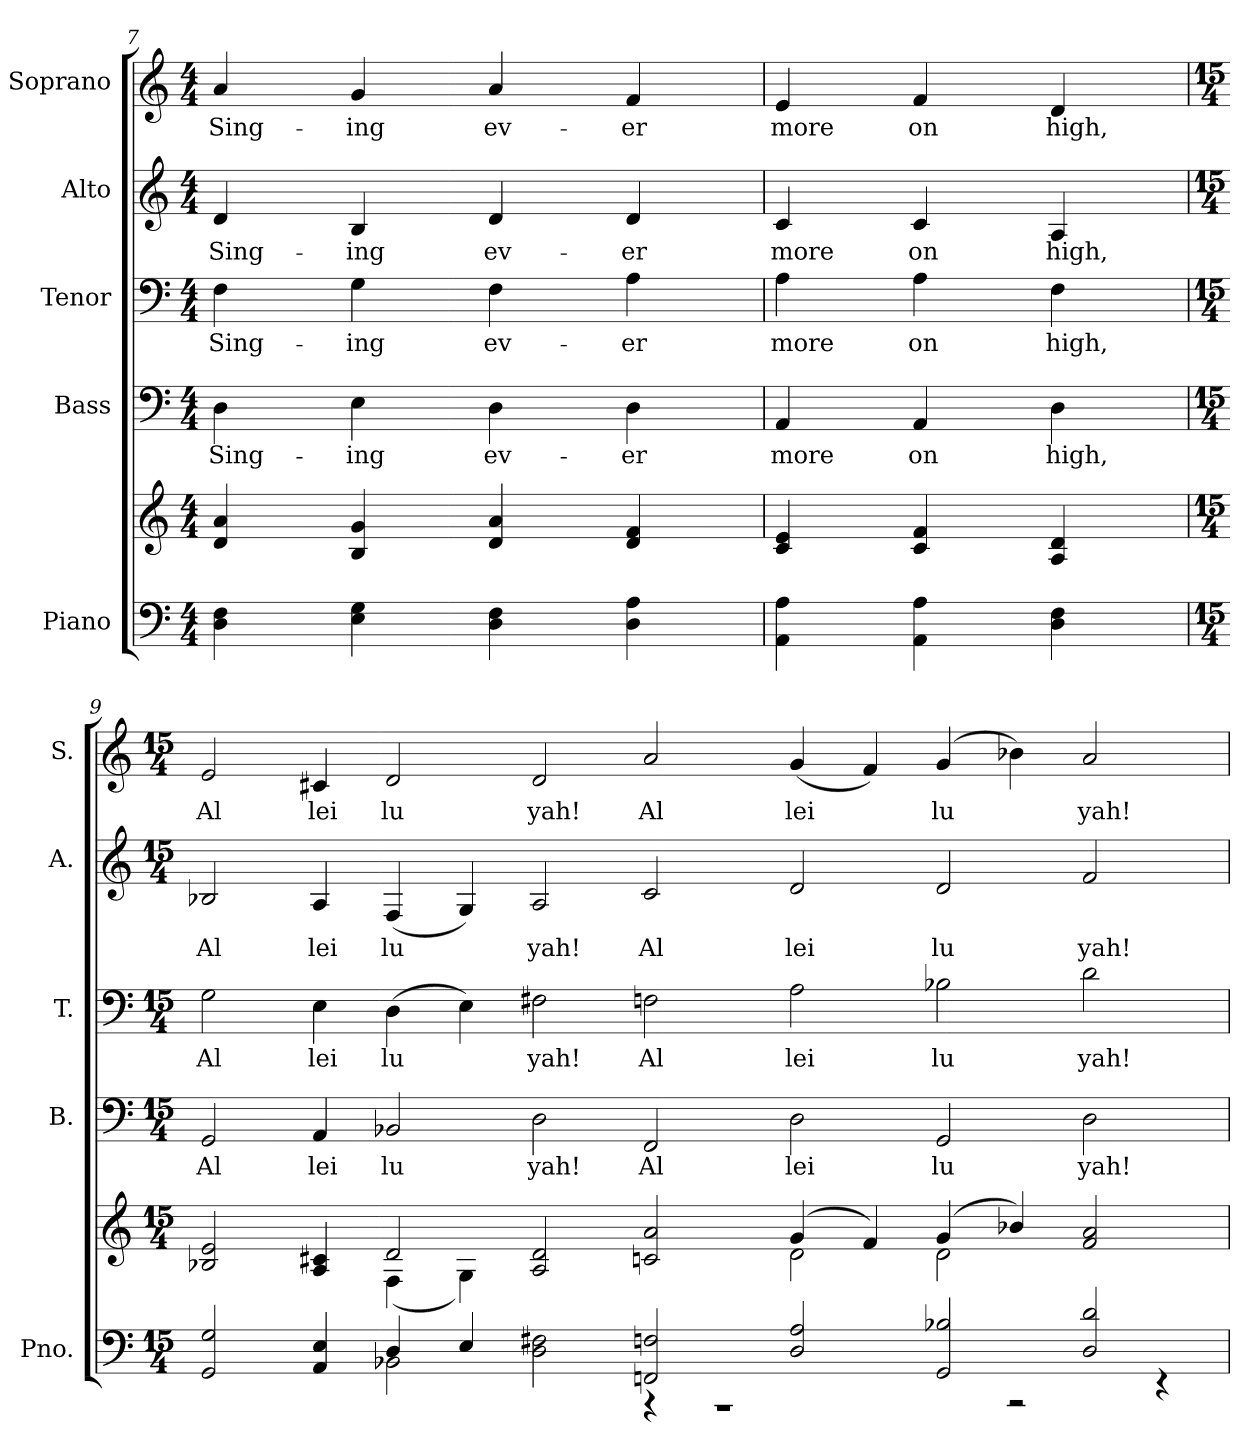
**kern	**kern	**kern	**text	**kern	**text	**kern	**text	**kern	**text
*part5	*part5	*part4	*part4	*part3	*part3	*part2	*part2	*part1	*part1
*staff6	*staff5	*staff4	*staff4	*staff3	*staff3	*staff2	*staff2	*staff1	*staff1
*I"Piano	*	*I"Bass	*	*I"Tenor	*	*I"Alto	*	*I"Soprano	*
*I'Pno.	*	*I'B.	*	*I'T.	*	*I'A.	*	*I'S.	*
!!LO:PB:g=z
*clefF4	*clefG2	*clefF4	*	*clefF4	*	*clefG2	*	*clefG2	*
*k[]	*k[]	*k[]	*	*k[]	*	*k[]	*	*k[]	*
*C:	*C:	*C:	*	*C:	*	*C:	*	*C:	*
*M4/4	*M4/4	*M4/4	*	*M4/4	*	*M4/4	*	*M4/4	*
=7	=7	=7	=7	=7	=7	=7	=7	=7	=7
!	!	!	!LO:LY:b:color=#000000	!	!	!	!	!	!
!	!	!	!	!	!LO:LY:b:color=#000000	!	!	!	!
!	!	!	!	!	!	!	!LO:LY:b:color=#000000	!	!
!	!	!	!	!	!	!	!	!	!LO:LY:b:color=#000000
4Di\ 4Fi	4di/ 4ai	4Di\	Sing-	4Fi\	Sing-	4di/	Sing-	4ai/	Sing-
!	!	!	!LO:LY:b:color=#000000	!	!	!	!	!	!
!	!	!	!	!	!LO:LY:b:color=#000000	!	!	!	!
!	!	!	!	!	!	!	!LO:LY:b:color=#000000	!	!
!	!	!	!	!	!	!	!	!	!LO:LY:b:color=#000000
4Ei\ 4Gi	4Bi/ 4gi	4Ei\	-ing	4Gi\	-ing	4Bi/	-ing	4gi/	-ing
!	!	!	!LO:LY:b:color=#000000	!	!	!	!	!	!
!	!	!	!	!	!LO:LY:b:color=#000000	!	!	!	!
!	!	!	!	!	!	!	!LO:LY:b:color=#000000	!	!
!	!	!	!	!	!	!	!	!	!LO:LY:b:color=#000000
4Di\ 4Fi	4di/ 4ai	4Di\	ev-	4Fi\	ev-	4di/	ev-	4ai/	ev-
!	!	!	!LO:LY:b:color=#000000	!	!	!	!	!	!
!	!	!	!	!	!LO:LY:b:color=#000000	!	!	!	!
!	!	!	!	!	!	!	!LO:LY:b:color=#000000	!	!
!	!	!	!	!	!	!	!	!	!LO:LY:b:color=#000000
4Di\ 4Ai	4di/ 4fi	4Di\	-er	4Ai\	-er	4di/	-er	4fi/	-er
=8	=8	=8	=8	=8	=8	=8	=8	=8	=8
!	!	!	!LO:LY:b:color=#000000	!	!	!	!	!	!
!	!	!	!	!	!LO:LY:b:color=#000000	!	!	!	!
!	!	!	!	!	!	!	!LO:LY:b:color=#000000	!	!
!	!	!	!	!	!	!	!	!	!LO:LY:b:color=#000000
4AAi\ 4Ai	4ci/ 4ei	4AAi/	more	4Ai\	more	4ci/	more	4ei/	more
!	!	!	!LO:LY:b:color=#000000	!	!	!	!	!	!
!	!	!	!	!	!LO:LY:b:color=#000000	!	!	!	!
!	!	!	!	!	!	!	!LO:LY:b:color=#000000	!	!
!	!	!	!	!	!	!	!	!	!LO:LY:b:color=#000000
4AAi\ 4Ai	4ci/ 4fi	4AAi/	on	4Ai\	on	4ci/	on	4fi/	on
!	!	!	!LO:LY:b:color=#000000	!	!	!	!	!	!
!	!	!	!	!	!LO:LY:b:color=#000000	!	!	!	!
!	!	!	!	!	!	!	!LO:LY:b:color=#000000	!	!
!	!	!	!	!	!	!	!	!	!LO:LY:b:color=#000000
4Di\ 4Fi	4Ai/ 4di	4Di\	high,	4Fi\	high,	4Ai/	high,	4di/	high,
!!LO:PB:g=z
=9	=9	=9	=9	=9	=9	=9	=9	=9	=9
*M15/4	*M15/4	*M15/4	*	*M15/4	*	*M15/4	*	*M15/4	*
*^	*^	*	*	*	*	*	*	*	*
!	!	!	!	!	!LO:LY:b:color=#000000	!	!	!	!	!	!
!	!	!	!	!	!	!	!LO:LY:b:color=#000000	!	!	!	!
!	!	!	!	!	!	!	!	!	!LO:LY:b:color=#000000	!	!
!	!	!	!	!	!	!	!	!	!	!	!LO:LY:b:color=#000000
2GGi/ 2Gi	2.ryy	2B-Xi/ 2ei	2.ryy	2GGi/	Al	2Gi\	Al	2B-Xi/	Al	2ei/	Al
!	!	!	!	!	!LO:LY:b:color=#000000	!	!	!	!	!	!
!	!	!	!	!	!	!	!LO:LY:b:color=#000000	!	!	!	!
!	!	!	!	!	!	!	!	!	!LO:LY:b:color=#000000	!	!
!	!	!	!	!	!	!	!	!	!	!	!LO:LY:b:color=#000000
4AAi/ 4Ei	.	4Ai/ 4c#Xi	.	4AAi/	lei	4Ei\	lei	4Ai/	lei	4c#Xi/	lei
!	!	!	!	!	!LO:LY:b:color=#000000	!	!	!	!	!	!
!	!	!	!	!	!	!	!LO:LY:b:color=#000000	!	!	!	!
!	!	!	!	!	!	!	!	!	!LO:LY:b:color=#000000	!	!
!	!	!	!	!	!	!	!	!	!	!	!LO:LY:b:color=#000000
4Di/	2BB-Xi\	2di/	(4Fi\	2BB-Xi/	lu	(4Di\	lu	(4Fi/	lu	2di/	lu
4Ei/	.	.	4Gi\)	.	.	4Ei\)	.	4Gi/)	.	.	.
!	!	!	!	!	!LO:LY:b:color=#000000	!	!	!	!	!	!
!	!	!	!	!	!	!	!LO:LY:b:color=#000000	!	!	!	!
!	!	!	!	!	!	!	!	!	!LO:LY:b:color=#000000	!	!
!	!	!	!	!	!	!	!	!	!	!	!LO:LY:b:color=#000000
2Di\ 2F#Xi	2ryy	2Ai/ 2di	2ryy	2Di\	yah!	2F#Xi\	yah!	2Ai/	yah!	2di/	yah!
!	!	!	!	!	!LO:LY:b:color=#000000	!	!	!	!	!	!
!	!	!	!	!	!	!	!LO:LY:b:color=#000000	!	!	!	!
!	!	!	!	!	!	!	!	!	!LO:LY:b:color=#000000	!	!
!	!	!	!	!	!	!	!	!	!	!	!LO:LY:b:color=#000000
2FFni/ 2Fni	4r	2cni/ 2ai	2ryy	2FFi/	Al	2Fni\	Al	2ci/	Al	2ai/	Al
.	1r	.	.	.	.	.	.	.	.	.	.
!	!	!	!	!	!LO:LY:b:color=#000000	!	!	!	!	!	!
!	!	!	!	!	!	!	!LO:LY:b:color=#000000	!	!	!	!
!	!	!	!	!	!	!	!	!	!LO:LY:b:color=#000000	!	!
!	!	!	!	!	!	!	!	!	!	!	!LO:LY:b:color=#000000
2Di/ 2Ai	.	(4gi/	2di\	2Di\	lei	2Ai\	lei	2di/	lei	(4gi/	lei
.	.	4fi/)	.	.	.	.	.	.	.	4fi/)	.
!	!	!	!	!	!LO:LY:b:color=#000000	!	!	!	!	!	!
!	!	!	!	!	!	!	!LO:LY:b:color=#000000	!	!	!	!
!	!	!	!	!	!	!	!	!	!LO:LY:b:color=#000000	!	!
!	!	!	!	!	!	!	!	!	!	!	!LO:LY:b:color=#000000
2GGi/ 2B-Xi	.	(4gi/	2di\	2GGi/	lu	2B-Xi\	lu	2di/	lu	(4gi/	lu
.	2r	4b-Xi/)	.	.	.	.	.	.	.	4b-Xi\)	.
!	!	!	!	!	!LO:LY:b:color=#000000	!	!	!	!	!	!
!	!	!	!	!	!	!	!LO:LY:b:color=#000000	!	!	!	!
!	!	!	!	!	!	!	!	!	!LO:LY:b:color=#000000	!	!
!	!	!	!	!	!	!	!	!	!	!	!LO:LY:b:color=#000000
2Di/ 2di	.	2fi/ 2ai	2ryy	2Di\	yah!	2di\	yah!	2fi/	yah!	2ai/	yah!
.	4r	.	.	.	.	.	.	.	.	.	.
*v	*v	*	*	*	*	*	*	*	*	*	*
*	*v	*v	*	*	*	*	*	*	*	*
=	=	=	=	=	=	=	=	=	=
*-	*-	*-	*-	*-	*-	*-	*-	*-	*-
